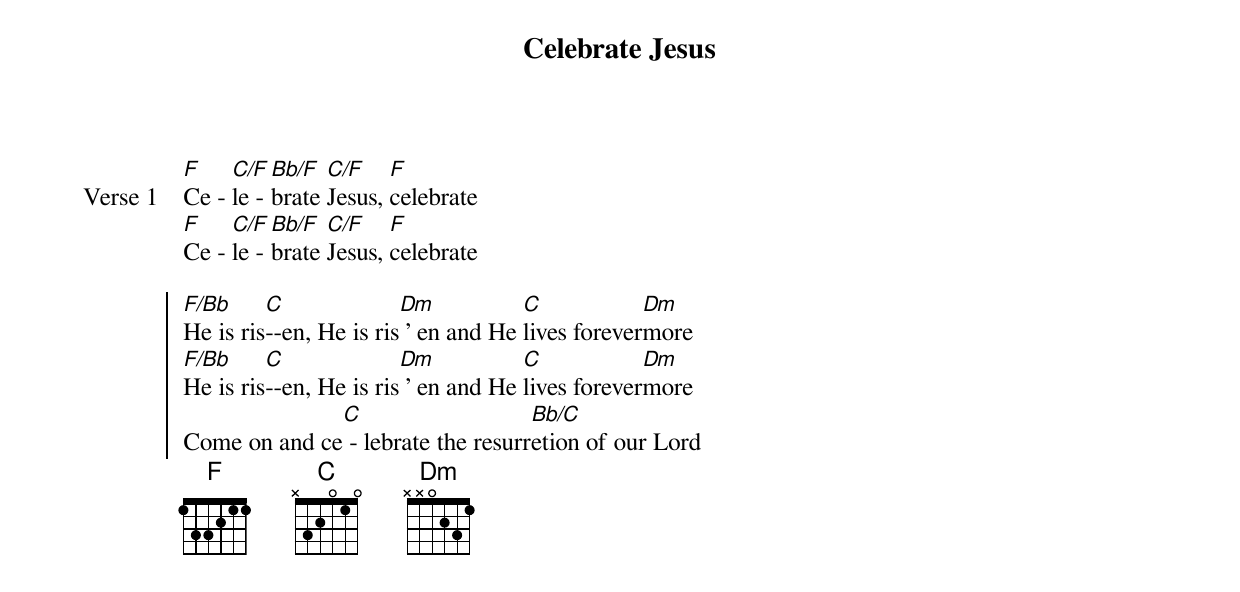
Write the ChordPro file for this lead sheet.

{title: Celebrate Jesus}
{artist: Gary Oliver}
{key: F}

{start_of_verse: Verse 1}
[F]Ce - [C/F]le - [Bb/F]brate [C/F]Jesus, [F]celebrate
[F]Ce - [C/F]le - [Bb/F]brate [C/F]Jesus, [F]celebrate
{end_of_verse}

{start_of_chorus}
[F/Bb]He is ris[C]--en, He is ris[Dm] ' en and He [C]lives forever[Dm]more
[F/Bb]He is ris[C]--en, He is ris[Dm] ' en and He [C]lives forever[Dm]more
Come on and ce[C] - lebrate the resurr[Bb/C]etion of our Lord
{end_of_chorus}
